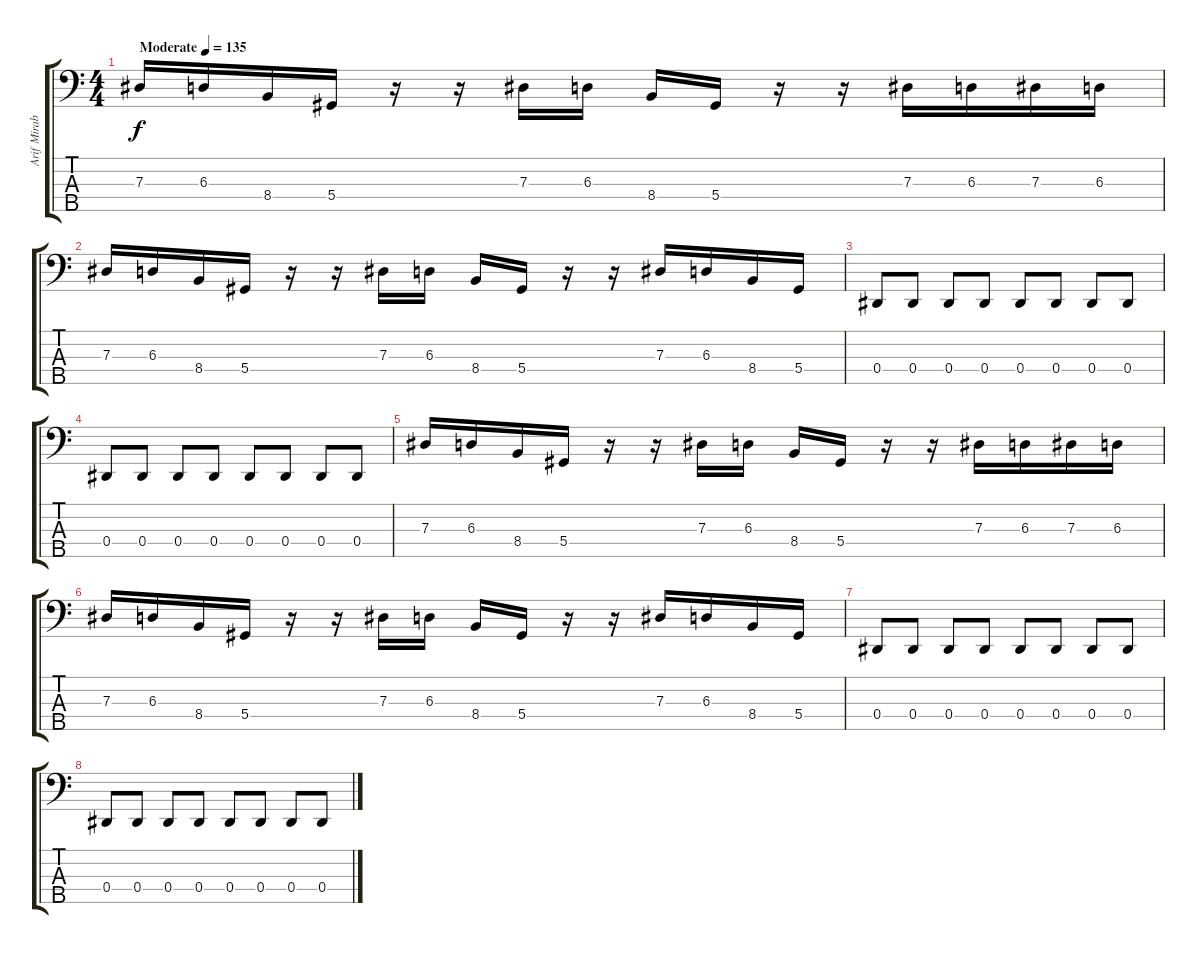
\track ("Arif Mirabdolbaghi" "Arif Mirab") {instrument electricbassfinger}
\staff {score tabs}
\tuning (Gb2 Db2 Ab1 Eb1 Bb0) {hide}
\ts (4 4)
\tempo (135 "Moderate")
\clef f4
\ks c
7.3.16{dy f instrument electricbassfinger} 6.3.16 8.4.16 5.4.16 r.16 r.16 7.3.16 6.3.16 8.4.16 5.4.16 r.16 r.16 7.3.16 6.3.16 7.3.16 6.3.16 |
7.3.16 6.3.16 8.4.16 5.4.16 r.16 r.16 7.3.16 6.3.16 8.4.16 5.4.16 r.16 r.16 7.3.16 6.3.16 8.4.16 5.4.16 |
0.4.8 0.4.8 0.4.8 0.4.8 0.4.8 0.4.8 0.4.8 0.4.8 |
0.4.8 0.4.8 0.4.8 0.4.8 0.4.8 0.4.8 0.4.8 0.4.8 |
7.3.16 6.3.16 8.4.16 5.4.16 r.16 r.16 7.3.16 6.3.16 8.4.16 5.4.16 r.16 r.16 7.3.16 6.3.16 7.3.16 6.3.16 |
7.3.16 6.3.16 8.4.16 5.4.16 r.16 r.16 7.3.16 6.3.16 8.4.16 5.4.16 r.16 r.16 7.3.16 6.3.16 8.4.16 5.4.16 |
0.4.8 0.4.8 0.4.8 0.4.8 0.4.8 0.4.8 0.4.8 0.4.8 |
0.4.8 0.4.8 0.4.8 0.4.8 0.4.8 0.4.8 0.4.8 0.4.8
